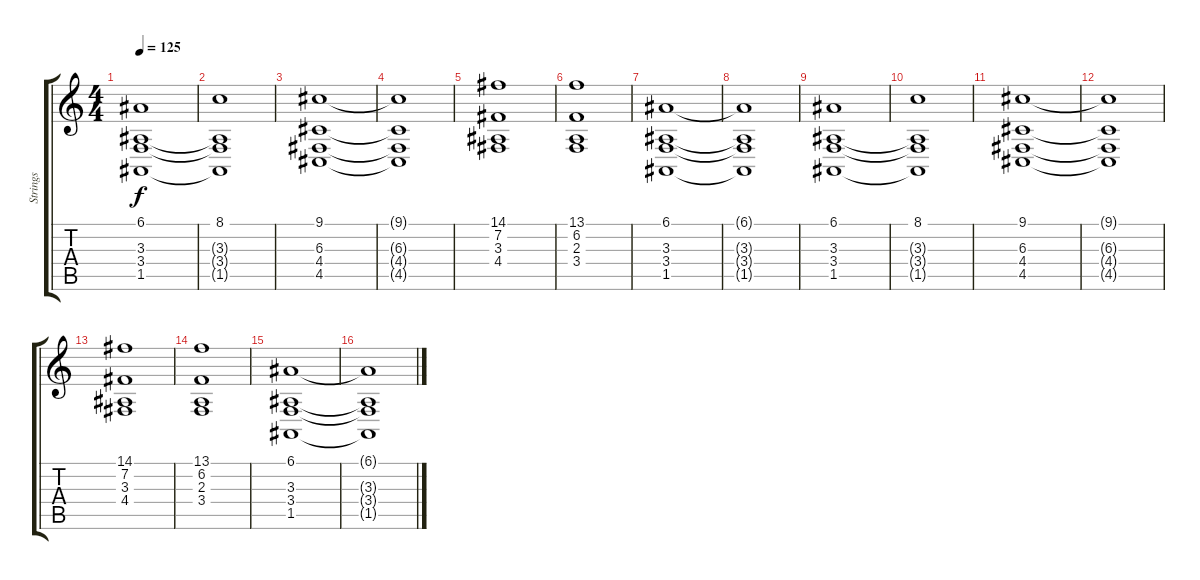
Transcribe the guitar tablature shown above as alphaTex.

\track ("Strings" "Strings") {instrument stringensemble1}
\staff {score tabs}
\tuning (E4 B3 G3 D3 A2 E2) {hide}
\ts (4 4)
\tempo 125
\clef g2
\ks c
(6.1 3.3 3.4 1.5).1{dy f} |
(8.1 3.3{t} 3.4{t} 1.5{t}).1 |
(9.1 6.3 4.4 4.5).1 |
(9.1{t} 6.3{t} 4.4{t} 4.5{t}).1 |
(14.1 7.2 3.3 4.4).1 |
(13.1 6.2 2.3 3.4).1 |
(6.1 3.3 3.4 1.5).1 |
(6.1{t} 3.3{t} 3.4{t} 1.5{t}).1 |
(6.1 3.3 3.4 1.5).1 |
(8.1 3.3{t} 3.4{t} 1.5{t}).1 |
(9.1 6.3 4.4 4.5).1 |
(9.1{t} 6.3{t} 4.4{t} 4.5{t}).1 |
(14.1 7.2 3.3 4.4).1 |
(13.1 6.2 2.3 3.4).1 |
(6.1 3.3 3.4 1.5).1 |
(6.1{t} 3.3{t} 3.4{t} 1.5{t}).1
